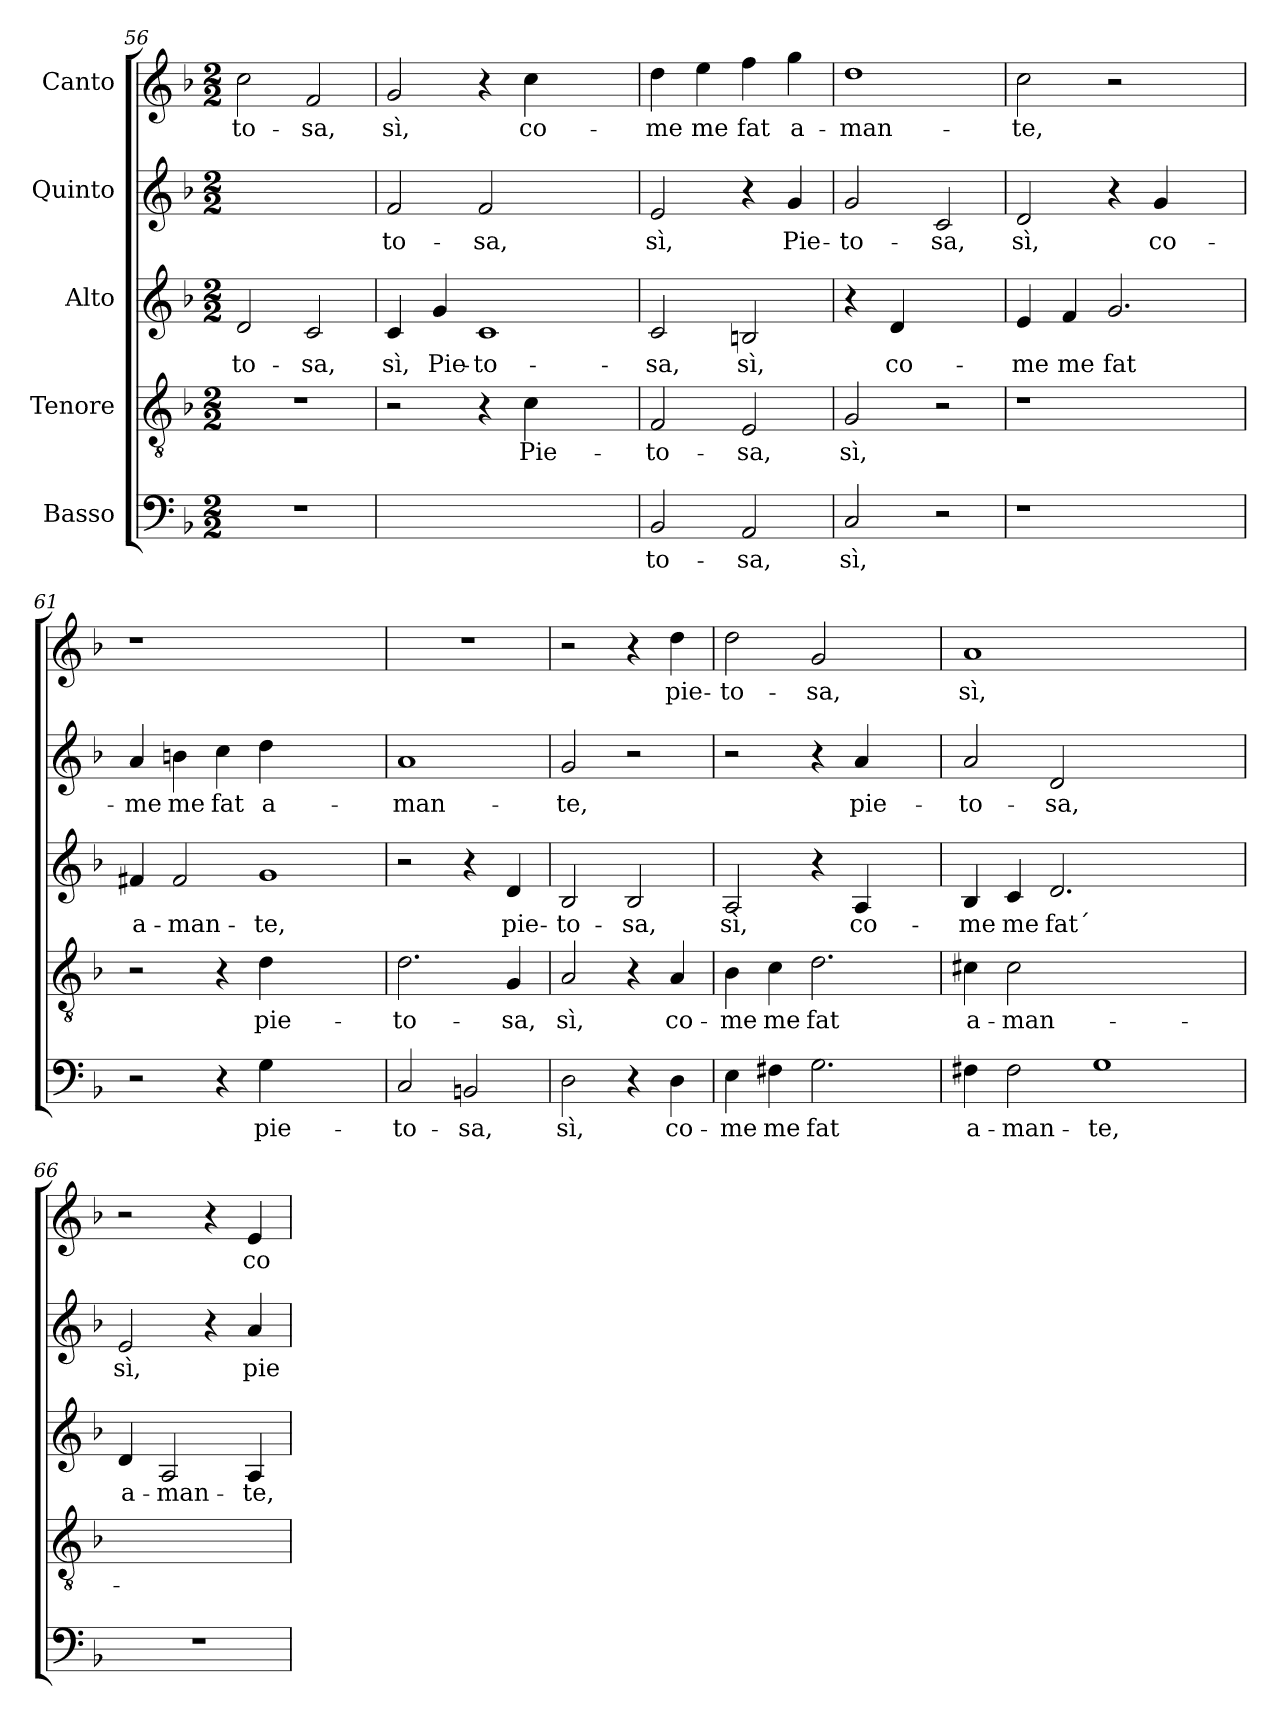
**kern	**text	**kern	**text	**kern	**text	**kern	**text	**kern	**text
*part5	*part5	*part4	*part4	*part3	*part3	*part2	*part2	*part1	*part1
*staff5	*staff5	*staff4	*staff4	*staff3	*staff3	*staff2	*staff2	*staff1	*staff1
*I"Basso	*	*I"Tenore	*	*I"Alto	*	*I"Quinto	*	*I"Canto	*
!!LO:PB:g=z
*clefF4	*	*clefGv2	*	*clefG2	*	*clefG2	*	*clefG2	*
*k[b-]	*	*k[b-]	*	*k[b-]	*	*k[b-]	*	*k[b-]	*
*F:	*	*F:	*	*F:	*	*F:	*	*F:	*
*M2/2	*	*M2/2	*	*M2/2	*	*M2/2	*	*M2/2	*
=56	=56	=56	=56	=56	=56	=56	=56	=56	=56
!	!	!	!	!	!LO:LY:b	!	!LO:LY:b	!	!LO:LY:b
1r	.	1r	.	2d/	-to-	1ayy	la fareste col vostr aureo sembiante Pie-	2cc\	-to-
!	!	!	!	!	!LO:LY:b	!	!	!	!LO:LY:b
.	.	.	.	2c/	-sa,	.	.	2f/	-sa,
!!LO:LB:g=z
=57	=57	=57	=57	=57	=57	=57	=57	=57	=57
!	!LO:LY:b	!	!	!	!LO:LY:b	!	!LO:LY:b	!	!LO:LY:b
1Fyy	la fareste col vostr aureo sembiante Pie-	2r	.	4c/	sì,	2f/	-to-	2g/	sì,
!	!	!	!	!	!LO:LY:b	!	!	!	!
.	.	.	.	4g/	Pie-	.	.	.	.
!	!	!	!	!	!LO:LY:b	!	!LO:LY:b	!	!
.	.	4r	.	1c	-to-	2f/	-sa,	4r	.
!	!	!	!LO:LY:b	!	!	!	!	!	!LO:LY:b
.	.	4c\	Pie-	.	.	.	.	4cc\	co-
2ryy	.	2ryy	.	.	.	2ryy	.	2ryy	.
=58	=58	=58	=58	=58	=58	=58	=58	=58	=58
!	!LO:LY:b	!	!LO:LY:b	!	!LO:LY:b	!	!LO:LY:b	!	!LO:LY:b
2BB-/	-to-	2F/	-to-	2c/	-sa,	2e/	sì,	4dd\	-me
!	!	!	!	!	!	!	!	!	!LO:LY:b
.	.	.	.	.	.	.	.	4ee\	me
!	!LO:LY:b	!	!LO:LY:b	!	!LO:LY:b	!	!	!	!LO:LY:b
2AA/	-sa,	2E/	-sa,	2Bn/	sì,	4r	.	4ff\	fat
!	!	!	!	!	!	!	!LO:LY:b	!	!LO:LY:b
.	.	.	.	.	.	4g/	Pie-	4gg\	a-
=59	=59	=59	=59	=59	=59	=59	=59	=59	=59
!	!LO:LY:b	!	!LO:LY:b	!	!	!	!LO:LY:b	!	!LO:LY:b
2C/	sì,	2G/	sì,	4r	.	2g/	-to-	1dd	-man-
!	!	!	!	!	!LO:LY:b	!	!	!	!
.	.	.	.	4d/	co-	.	.	.	.
!	!	!	!	!	!	!	!LO:LY:b	!	!
2r	.	2r	.	2ryy	.	2c/	-sa,	.	.
!!LO:LB:g=z
=60	=60	=60	=60	=60	=60	=60	=60	=60	=60
!	!	!	!	!	!LO:LY:b	!	!LO:LY:b	!	!LO:LY:b
1r	.	1r	.	4e/	-me	2d/	sì,	2cc\	-te,
!	!	!	!	!	!LO:LY:b	!	!	!	!
.	.	.	.	4f/	me	.	.	.	.
!	!	!	!	!	!LO:LY:b	!	!	!	!
.	.	.	.	2.g/	fat	4r	.	2r	.
!	!	!	!	!	!	!	!LO:LY:b	!	!
.	.	.	.	.	.	4g/	co-	.	.
4ryy	.	4ryy	.	.	.	4ryy	.	4ryy	.
!!LO:PB:g=z
=61	=61	=61	=61	=61	=61	=61	=61	=61	=61
!	!	!	!	!	!LO:LY:b	!	!LO:LY:b	!	!
2r	.	2r	.	4f#X/	a-	4a/	-me	1r	.
!	!	!	!	!	!LO:LY:b	!	!LO:LY:b	!	!
.	.	.	.	2f#/	-man-	4bn\	me	.	.
!	!	!	!	!	!	!	!LO:LY:b	!	!
4r	.	4r	.	.	.	4cc\	fat	.	.
!	!LO:LY:b	!	!LO:LY:b	!	!LO:LY:b	!	!LO:LY:b	!	!
4G\	pie-	4d\	pie-	1g	-te,	4dd\	a-	.	.
2.ryy	.	2.ryy	.	.	.	2.ryy	.	2.ryy	.
!!LO:LB:g=z
=62	=62	=62	=62	=62	=62	=62	=62	=62	=62
!	!LO:LY:b	!	!LO:LY:b	!	!	!	!LO:LY:b	!	!
2C/	-to-	2.d\	-to-	2r	.	1a	-man-	1r	.
!	!LO:LY:b	!	!	!	!	!	!	!	!
2BBn/	-sa,	.	.	4r	.	.	.	.	.
!	!	!	!LO:LY:b	!	!LO:LY:b	!	!	!	!
.	.	4G/	-sa,	4d/	pie-	.	.	.	.
=63	=63	=63	=63	=63	=63	=63	=63	=63	=63
!	!LO:LY:b	!	!LO:LY:b	!	!LO:LY:b	!	!LO:LY:b	!	!
2D\	sì,	2A/	sì,	2B-/	-to-	2g/	-te,	2r	.
!	!	!	!	!	!LO:LY:b	!	!	!	!
4r	.	4r	.	2B-/	-sa,	2r	.	4r	.
!	!LO:LY:b	!	!LO:LY:b	!	!	!	!	!	!LO:LY:b
4D\	co-	4A/	co-	.	.	.	.	4dd\	pie-
=64	=64	=64	=64	=64	=64	=64	=64	=64	=64
!	!LO:LY:b	!	!LO:LY:b	!	!LO:LY:b	!	!	!	!LO:LY:b
4E\	-me	4B-\	-me	2A/	sì,	2r	.	2dd\	-to-
!	!LO:LY:b	!	!LO:LY:b	!	!	!	!	!	!
4F#X\	me	4c\	me	.	.	.	.	.	.
!	!LO:LY:b	!	!LO:LY:b	!	!	!	!	!	!LO:LY:b
2.G\	fat	2.d\	fat	4r	.	4r	.	2g/	-sa,
!	!	!	!	!	!LO:LY:b	!	!LO:LY:b	!	!
.	.	.	.	4A/	co-	4a/	pie-	.	.
.	.	.	.	4ryy	.	4ryy	.	4ryy	.
!!LO:LB:g=z
=65	=65	=65	=65	=65	=65	=65	=65	=65	=65
!	!LO:LY:b	!	!LO:LY:b	!	!LO:LY:b	!	!LO:LY:b	!	!LO:LY:b
4F#X\	a-	4c#X\	a-	4B-/	-me	2a/	-to-	1a	sì,
!	!LO:LY:b	!	!LO:LY:b	!	!LO:LY:b	!	!	!	!
2F#i\	-man-	2c#\	-man-	4c/	me	.	.	.	.
!	!	!	!	!	!LO:LY:b	!	!LO:LY:b	!	!
.	.	.	.	2.d/	fat´	2d/	-sa,	.	.
!	!LO:LY:b	!	!	!	!	!	!	!	!
1G	-te,	1ryy	.	.	.	.	.	.	.
.	.	.	.	.	.	2.ryy	.	2.ryy	.
.	.	.	.	2ryy	.	.	.	.	.
!!LO:PB:g=z
=66	=66	=66	=66	=66	=66	=66	=66	=66	=66
!	!	!	!LO:LY:b	!	!LO:LY:b	!	!LO:LY:b	!	!
1r	.	[1dyy	-te,	4d/	a-	2e/	sì,	2r	.
!	!	!	!	!	!LO:LY:b	!	!	!	!
.	.	.	.	2A/	-man-	.	.	.	.
.	.	.	.	.	.	4r	.	4r	.
!	!	!	!	!	!LO:LY:b	!	!LO:LY:b	!	!LO:LY:b
.	.	.	.	4A/	-te,	4a/	pie-	4e/	co-
=	=	=	=	=	=	=	=	=	=
*-	*-	*-	*-	*-	*-	*-	*-	*-	*-
